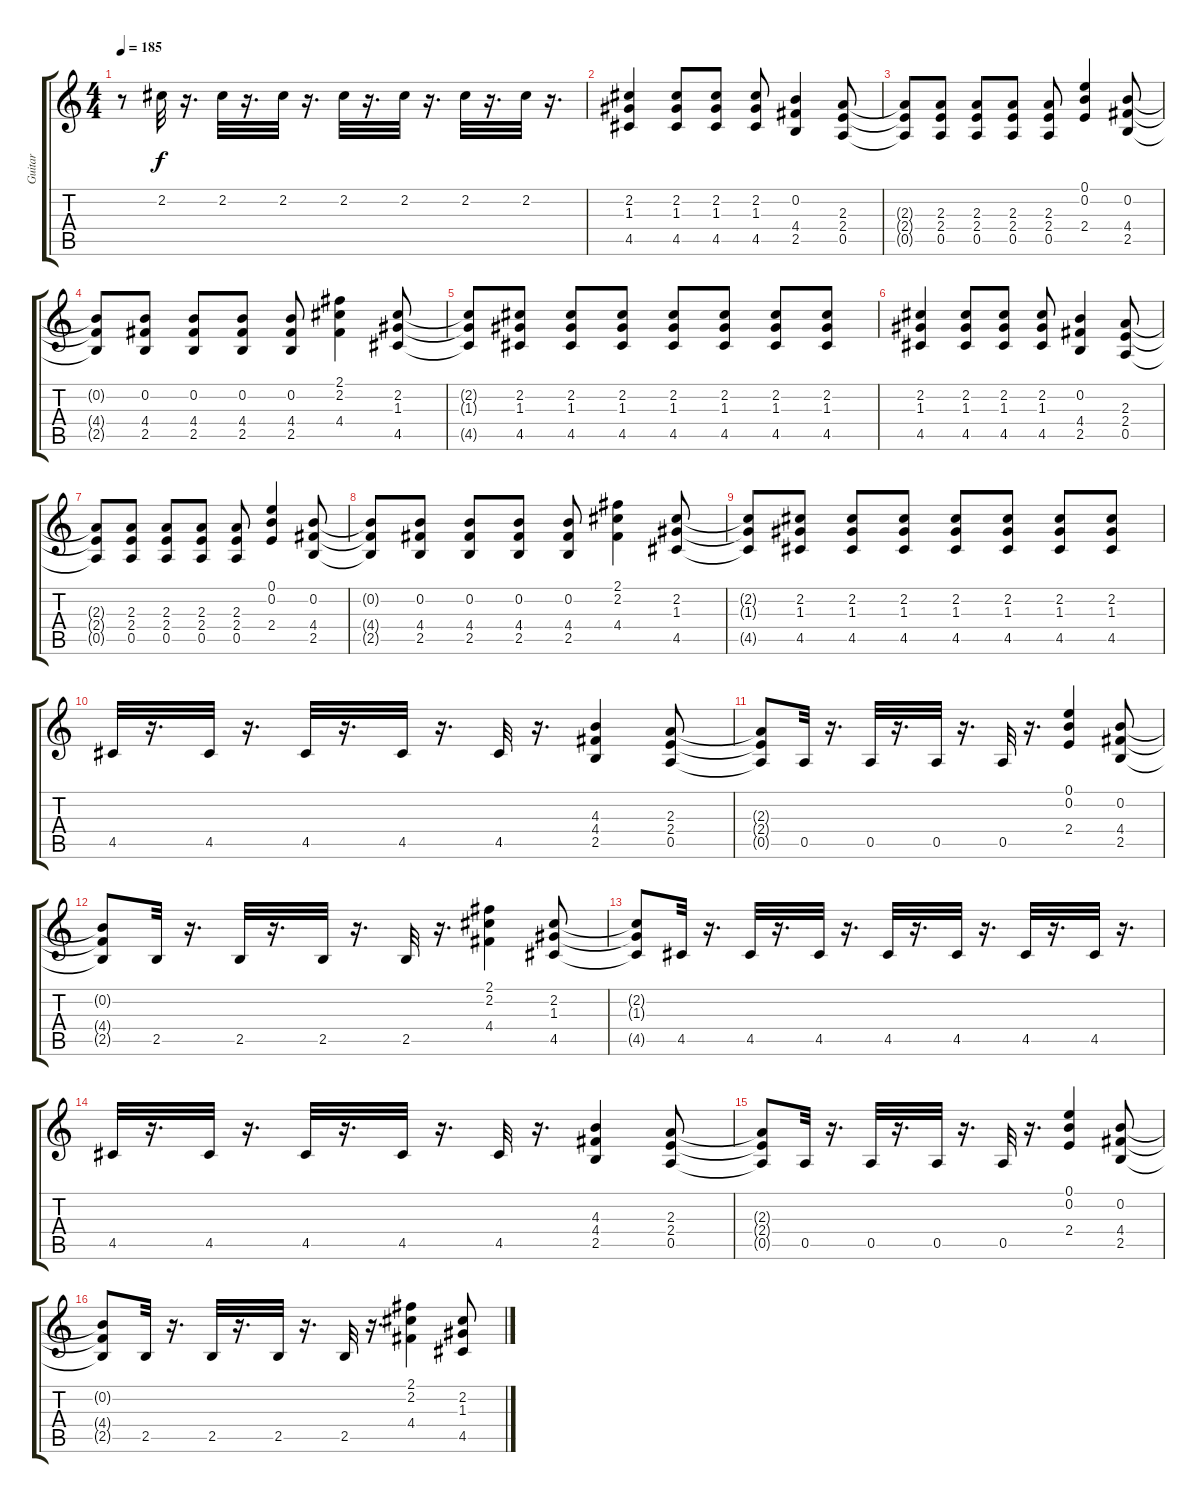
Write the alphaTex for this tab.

\track ("Guitar" "Guitar") {instrument distortionguitar}
\staff {score tabs}
\tuning (E4 B3 G3 D3 A2 E2) {hide}
\ts (4 4)
\tempo 185
\clef g2
\ks c
r.8{dy f} 2.2.32 r.16{d} 2.2.32 r.16{d} 2.2.32 r.16{d} 2.2.32 r.16{d} 2.2.32 r.16{d} 2.2.32 r.16{d} 2.2.32 r.16{d} |
(2.2 1.3 4.5).4 (2.2 1.3 4.5).8 (2.2 1.3 4.5).8 (2.2 1.3 4.5).8 (0.2 4.4 2.5).4 (2.3 2.4 0.5).8 |
(2.3{t} 2.4{t} 0.5{t}).8 (2.3 2.4 0.5).8 (2.3 2.4 0.5).8 (2.3 2.4 0.5).8 (2.3 2.4 0.5).8 (0.1 0.2 2.4).4 (0.2 4.4 2.5).8 |
(0.2{t} 4.4{t} 2.5{t}).8 (0.2 4.4 2.5).8 (0.2 4.4 2.5).8 (0.2 4.4 2.5).8 (0.2 4.4 2.5).8 (2.1 2.2 4.4).4 (2.2 1.3 4.5).8 |
(2.2{t} 1.3{t} 4.5{t}).8 (2.2 1.3 4.5).8 (2.2 1.3 4.5).8 (2.2 1.3 4.5).8 (2.2 1.3 4.5).8 (2.2 1.3 4.5).8 (2.2 1.3 4.5).8 (2.2 1.3 4.5).8 |
(2.2 1.3 4.5).4 (2.2 1.3 4.5).8 (2.2 1.3 4.5).8 (2.2 1.3 4.5).8 (0.2 4.4 2.5).4 (2.3 2.4 0.5).8 |
(2.3{t} 2.4{t} 0.5{t}).8 (2.3 2.4 0.5).8 (2.3 2.4 0.5).8 (2.3 2.4 0.5).8 (2.3 2.4 0.5).8 (0.1 0.2 2.4).4 (0.2 4.4 2.5).8 |
(0.2{t} 4.4{t} 2.5{t}).8 (0.2 4.4 2.5).8 (0.2 4.4 2.5).8 (0.2 4.4 2.5).8 (0.2 4.4 2.5).8 (2.1 2.2 4.4).4 (2.2 1.3 4.5).8 |
(2.2{t} 1.3{t} 4.5{t}).8 (2.2 1.3 4.5).8 (2.2 1.3 4.5).8 (2.2 1.3 4.5).8 (2.2 1.3 4.5).8 (2.2 1.3 4.5).8 (2.2 1.3 4.5).8 (2.2 1.3 4.5).8 |
4.5.32 r.16{d} 4.5.32 r.16{d} 4.5.32 r.16{d} 4.5.32 r.16{d} 4.5.32 r.16{d} (4.3 4.4 2.5).4 (2.3 2.4 0.5).8 |
(2.3{t} 2.4{t} 0.5{t}).8 0.5.32 r.16{d} 0.5.32 r.16{d} 0.5.32 r.16{d} 0.5.32 r.16{d} (0.1 0.2 2.4).4 (0.2 4.4 2.5).8 |
(0.2{t} 4.4{t} 2.5{t}).8 2.5.32 r.16{d} 2.5.32 r.16{d} 2.5.32 r.16{d} 2.5.32 r.16{d} (2.1 2.2 4.4).4 (2.2 1.3 4.5).8 |
(2.2{t} 1.3{t} 4.5{t}).8 4.5.32 r.16{d} 4.5.32 r.16{d} 4.5.32 r.16{d} 4.5.32 r.16{d} 4.5.32 r.16{d} 4.5.32 r.16{d} 4.5.32 r.16{d} |
4.5.32 r.16{d} 4.5.32 r.16{d} 4.5.32 r.16{d} 4.5.32 r.16{d} 4.5.32 r.16{d} (4.3 4.4 2.5).4 (2.3 2.4 0.5).8 |
(2.3{t} 2.4{t} 0.5{t}).8 0.5.32 r.16{d} 0.5.32 r.16{d} 0.5.32 r.16{d} 0.5.32 r.16{d} (0.1 0.2 2.4).4 (0.2 4.4 2.5).8 |
(0.2{t} 4.4{t} 2.5{t}).8 2.5.32 r.16{d} 2.5.32 r.16{d} 2.5.32 r.16{d} 2.5.32 r.16{d} (2.1 2.2 4.4).4 (2.2 1.3 4.5).8
